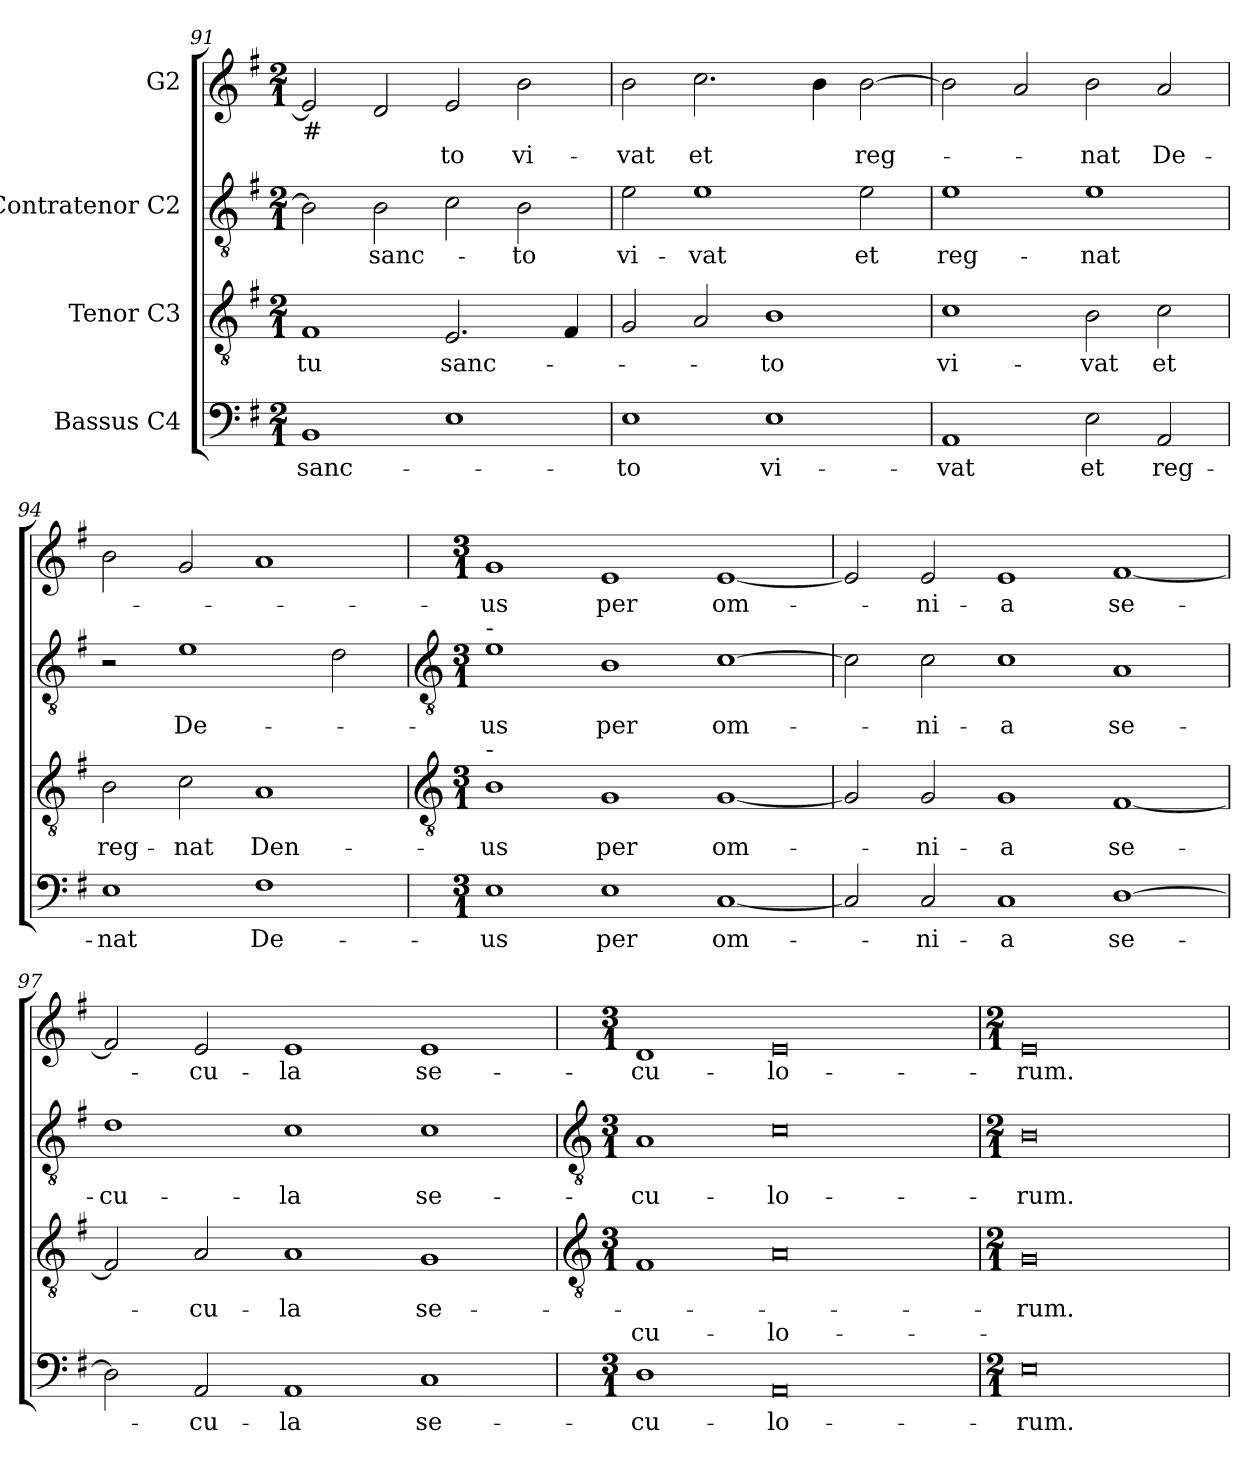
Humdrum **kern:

**kern	**text	**kern	**text	**text	**kern	**text	**kern	**text
*part4	*part4	*part3	*part3	*part3	*part2	*part2	*part1	*part1
*staff4	*staff4	*staff3	*staff3	*staff3	*staff2	*staff2	*staff1	*staff1
*I"Bassus C4	*	*I"Tenor C3	*	*	*I"Contratenor C2	*	*I"G2	*
!!LO:LB:g=z
*clefF4	*	*clefGv2	*	*	*clefGv2	*	*clefG2	*
*k[f#]	*	*k[f#]	*	*	*k[f#]	*	*k[f#]	*
*G:	*	*G:	*	*	*G:	*	*G:	*
*M2/1	*	*M2/1	*	*	*M2/1	*	*M2/1	*
=91	=91	=91	=91	=91	=91	=91	=91	=91
!	!	!	!	!	!	!	!LO:TX:b:t=#	!
!	!LO:LY:b	!	!LO:LY:b	!	!	!	!	!
1BB	sanc-	1F#	-tu	.	2B\]	.	2e/]	.
!	!	!	!	!	!	!LO:LY:b	!	!
.	.	.	.	.	2B\	sanc-	2d/	.
!	!	!	!LO:LY:b	!	!	!	!	!LO:LY:b
1E	.	2.E/	sanc-	.	2c\	.	2e/	-to
!	!	!	!	!	!	!LO:LY:b	!	!LO:LY:b
.	.	.	.	.	2B\	-to	2b\	vi-
.	.	4F#/	.	.	.	.	.	.
=92	=92	=92	=92	=92	=92	=92	=92	=92
!	!LO:LY:b	!	!	!	!	!LO:LY:b	!	!LO:LY:b
1E	-to	2G/	.	.	2e\	vi-	2b\	-vat
!	!	!	!	!	!	!LO:LY:b	!	!LO:LY:b
.	.	2A/	.	.	1e	-vat	2.cc\	et
!	!LO:LY:b	!	!LO:LY:b	!	!	!	!	!
1E	vi-	1B	-to	.	.	.	.	.
.	.	.	.	.	.	.	4b\	.
!	!	!	!	!	!	!LO:LY:b	!	!LO:LY:b
.	.	.	.	.	2e\	et	[2b\	reg-
=93	=93	=93	=93	=93	=93	=93	=93	=93
!	!LO:LY:b	!	!LO:LY:b	!	!	!LO:LY:b	!	!
1AA	-vat	1c	vi-	.	1e	reg-	2b\]	.
.	.	.	.	.	.	.	2a/	.
!	!LO:LY:b	!	!LO:LY:b	!	!	!LO:LY:b	!	!LO:LY:b
2E\	et	2B\	-vat	.	1e	-nat	2b\	-nat
!	!LO:LY:b	!	!LO:LY:b	!	!	!	!	!LO:LY:b
2AA/	reg-	2c\	et	.	.	.	2a/	De-
=94	=94	=94	=94	=94	=94	=94	=94	=94
!	!LO:LY:b	!	!LO:LY:b	!	!	!	!	!
1E	-nat	2B\	reg-	.	2r	.	2b\	.
!	!	!	!LO:LY:b	!	!	!LO:LY:b	!	!
.	.	2c\	-nat	.	1e	De-	2g/	.
!	!LO:LY:b	!	!LO:LY:b	!	!	!	!	!
1F#	De-	1A	Den-	.	.	.	1a	.
.	.	.	.	.	2d\	.	.	.
!!LO:LB:g=z
=95	=95	=95	=95	=95	=95	=95	=95	=95
*	*	*clefGv2	*	*	*clefGv2	*	*	*
*M3/1	*	*M3/1	*	*	*M3/1	*	*M3/1	*
!	!	!	!	!	!LO:TX:a:t=-	!	!	!
!	!	!LO:TX:a:t=-	!	!	!	!	!	!
!	!LO:LY:b	!	!LO:LY:b	!	!	!LO:LY:b	!	!LO:LY:b
1E	-us	1B	-us	.	1e	-us	1g	-us
!	!LO:LY:b	!	!LO:LY:b	!	!	!LO:LY:b	!	!LO:LY:b
1E	per	1G	per	.	1B	per	1e	per
!	!LO:LY:b	!	!LO:LY:b	!	!	!LO:LY:b	!	!LO:LY:b
[1C	om-	[1G	om-	.	[1c	om-	[1e	om-
=96	=96	=96	=96	=96	=96	=96	=96	=96
2C/]	.	2G/]	.	.	2c\]	.	2e/]	.
!	!LO:LY:b	!	!LO:LY:b	!	!	!LO:LY:b	!	!LO:LY:b
2C/	-ni-	2G/	-ni-	.	2c\	-ni-	2e/	-ni-
!	!LO:LY:b	!	!LO:LY:b	!	!	!LO:LY:b	!	!LO:LY:b
1C	-a	1G	-a	.	1c	-a	1e	-a
!	!LO:LY:b	!	!LO:LY:b	!	!	!LO:LY:b	!	!LO:LY:b
[1D	se-	[1F#	se-	.	1A	se-	[1f#	se-
=97	=97	=97	=97	=97	=97	=97	=97	=97
!	!	!	!	!	!	!LO:LY:b	!	!
2D\]	.	2F#/]	.	.	1d	-cu-	2f#/]	.
!	!LO:LY:b	!	!LO:LY:b	!	!	!	!	!LO:LY:b
2AA/	-cu-	2A/	-cu-	.	.	.	2e/	-cu-
!	!LO:LY:b	!	!LO:LY:b	!	!	!LO:LY:b	!	!LO:LY:b
1AA	-la	1A	-la	.	1c	-la	1e	-la
!	!LO:LY:b	!	!LO:LY:b	!	!	!LO:LY:b	!	!LO:LY:b
1C	se-	1G	se-	.	1c	se-	1e	se-
!!LO:LB:g=z
=98	=98	=98	=98	=98	=98	=98	=98	=98
*	*	*clefGv2	*	*	*clefGv2	*	*	*
*M3/1	*	*M3/1	*	*	*M3/1	*	*M3/1	*
!	!LO:LY:b	!	!	!LO:LY:b	!	!LO:LY:b	!	!LO:LY:b
1D	-cu-	1F#	.	-cu-	1A	-cu-	1d	-cu-
!	!LO:LY:b	!	!	!LO:LY:b	!	!LO:LY:b	!	!LO:LY:b
0AA	-lo-	0A	.	-lo-	0c	-lo-	0e	-lo-
=99	=99	=99	=99	=99	=99	=99	=99	=99
*M2/1	*	*M2/1	*	*	*M2/1	*	*M2/1	*
!	!LO:LY:b	!	!LO:LY:b	!	!	!LO:LY:b	!	!LO:LY:b
0E	-rum.	0G	-rum.	.	0B	-rum.	0e	-rum.
=	=	=	=	=	=	=	=	=
*-	*-	*-	*-	*-	*-	*-	*-	*-
